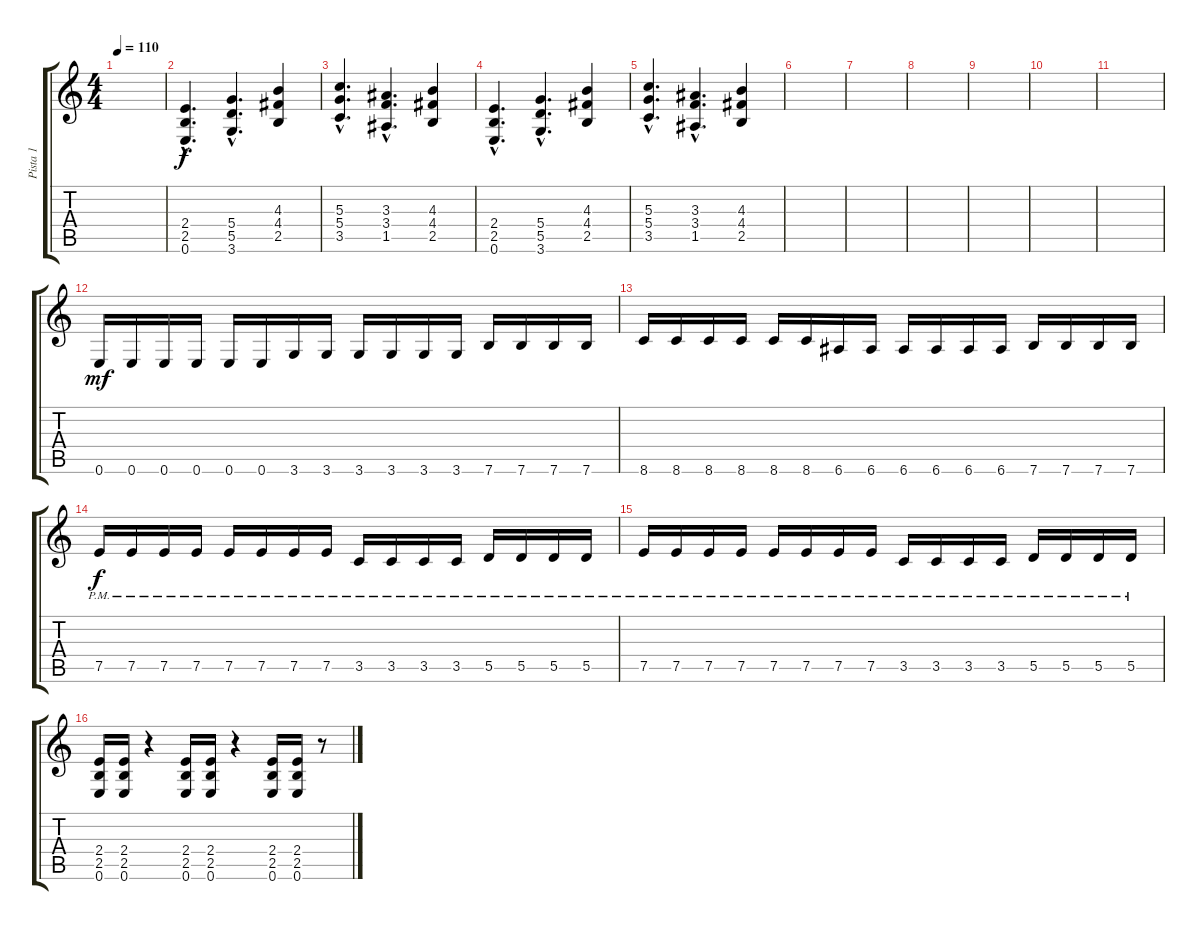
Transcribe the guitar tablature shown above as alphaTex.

\track ("Pista 1" "Pista 1") {instrument distortionguitar}
\staff {score tabs}
\tuning (E4 B3 G3 D3 A2 E2) {hide}
\ts (4 4)
\tempo 110
\clef g2
\ks c
|
(2.4{hac} 2.5{hac} 0.6{hac}).4{d} (5.4{hac} 5.5{hac} 3.6{hac}).4{d} (4.3 4.4 2.5).4 |
(5.3{hac} 5.4{hac} 3.5{hac}).4{d} (3.3{hac} 3.4{hac} 1.5{hac}).4{d} (4.3 4.4 2.5).4 |
(2.4{hac} 2.5{hac} 0.6{hac}).4{d} (5.4{hac} 5.5{hac} 3.6{hac}).4{d} (4.3 4.4 2.5).4 |
(5.3{hac} 5.4{hac} 3.5{hac}).4{d} (3.3{hac} 3.4{hac} 1.5{hac}).4{d} (4.3 4.4 2.5).4 |
|
|
|
|
|
|
0.6.16{dy mf balance 14} 0.6.16 0.6.16 0.6.16 0.6.16 0.6.16 3.6.16 3.6.16 3.6.16 3.6.16 3.6.16 3.6.16 7.6.16 7.6.16 7.6.16 7.6.16 |
8.6.16 8.6.16 8.6.16 8.6.16 8.6.16 8.6.16 6.6.16 6.6.16 6.6.16 6.6.16 6.6.16 6.6.16 7.6.16 7.6.16 7.6.16 7.6.16 |
7.5{pm}.16{dy f} 7.5{pm}.16 7.5{pm}.16 7.5{pm}.16 7.5{pm}.16 7.5{pm}.16 7.5{pm}.16 7.5{pm}.16 3.5{pm}.16 3.5{pm}.16 3.5{pm}.16 3.5{pm}.16 5.5{pm}.16 5.5{pm}.16 5.5{pm}.16 5.5{pm}.16 |
7.5{pm}.16 7.5{pm}.16 7.5{pm}.16 7.5{pm}.16 7.5{pm}.16 7.5{pm}.16 7.5{pm}.16 7.5{pm}.16 3.5{pm}.16 3.5{pm}.16 3.5{pm}.16 3.5{pm}.16 5.5{pm}.16 5.5{pm}.16 5.5{pm}.16 5.5{pm}.16 |
(2.4 2.5 0.6).16{balance 8} (2.4 2.5 0.6).16 r.4 (2.4 2.5 0.6).16 (2.4 2.5 0.6).16 r.4 (2.4 2.5 0.6).16 (2.4 2.5 0.6).16 r.8
